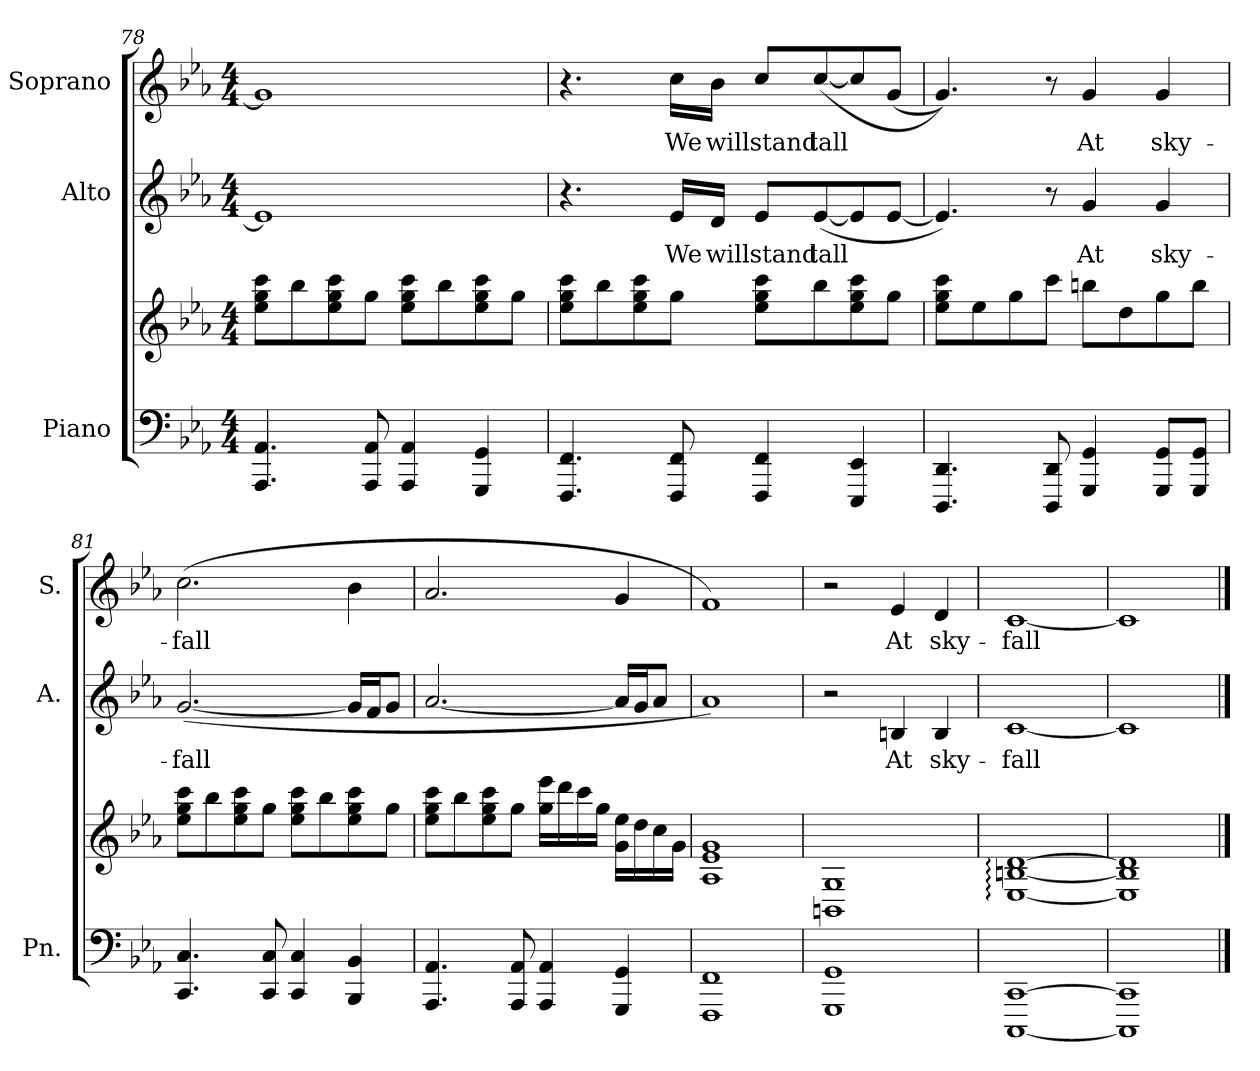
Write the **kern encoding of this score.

**kern	**kern	**kern	**text	**kern	**text
*part3	*part3	*part2	*part2	*part1	*part1
*staff4	*staff3	*staff2	*staff2	*staff1	*staff1
*I"Piano	*	*I"Alto	*	*I"Soprano	*
*I'Pn.	*	*I'A.	*	*I'S.	*
*clefF4	*clefG2	*clefG2	*	*clefG2	*
*k[b-e-a-]	*k[b-e-a-]	*k[b-e-a-]	*	*k[b-e-a-]	*
*M4/4	*M4/4	*M4/4	*	*M4/4	*
=78	=78	=78	=78	=78	=78
4.AAA-/ 4.AA-/	8ee-\ 8gg\ 8ccc\L	1e-]	.	1g]	.
.	8bb-\	.	.	.	.
.	8ee-\ 8gg\ 8ccc\	.	.	.	.
8AAA-/ 8AA-/	8gg\J	.	.	.	.
4AAA-/ 4AA-/	8ee-\ 8gg\ 8ccc\L	.	.	.	.
.	8bb-\	.	.	.	.
4GGG/ 4GG/	8ee-\ 8gg\ 8ccc\	.	.	.	.
.	8gg\J	.	.	.	.
!!LO:LB:g=z
=79	=79	=79	=79	=79	=79
4.FFF/ 4.FF/	8ee-\ 8gg\ 8ccc\L	4.r	.	4.r	.
.	8bb-\	.	.	.	.
.	8ee-\ 8gg\ 8ccc\	.	.	.	.
!	!	!	!LO:LY:b	!	!LO:LY:b
8FFF/ 8FF/	8gg\J	16e-/LL	We	16cc\LL	We
!	!	!	!LO:LY:b	!	!LO:LY:b
.	.	16d/JJ	will	16b-\JJ	will
!	!	!	!LO:LY:b	!	!LO:LY:b
4FFF/ 4FF/	8ee-\ 8gg\ 8ccc\L	8e-/L	stand	8cc/L	stand
!	!	!	!LO:LY:b	!	!LO:LY:b
.	8bb-\	(<[8e-/	tall	(<[8cc/	tall
4EEE-/ 4EE-/	8ee-\ 8gg\ 8ccc\	8e-/]	.	8cc/]	.
.	8gg\J	[8e-/J	.	(<8g/J	.
=80	=80	=80	=80	=80	=80
4.DDD/ 4.DD/	8ee-\ 8gg\ 8ccc\L	4.e-/])	.	4.g/))	.
.	8ee-\	.	.	.	.
.	8gg\	.	.	.	.
8DDD/ 8DD/	8ccc\J	8r	.	8r	.
!	!	!	!LO:LY:b	!	!LO:LY:b
4GGG/ 4GG/	8bbn\L	4g/	At	4g/	At
.	8dd\	.	.	.	.
!	!	!	!LO:LY:b	!	!LO:LY:b
8GGG/ 8GG/L	8gg\	4g/	sky-	4g/	sky-
8GGG/ 8GG/J	8bb\J	.	.	.	.
=81	=81	=81	=81	=81	=81
!	!	!	!LO:LY:b	!	!LO:LY:b
4.CC/ 4.C/	8ee-\ 8gg\ 8ccc\L	(>[2.g/	-fall	(>2.cc\	-fall
.	8bb-\	.	.	.	.
.	8ee-\ 8gg\ 8ccc\	.	.	.	.
8CC/ 8C/	8gg\J	.	.	.	.
4CC/ 4C/	8ee-\ 8gg\ 8ccc\L	.	.	.	.
.	8bb-\	.	.	.	.
4BBB-/ 4BB-/	8ee-\ 8gg\ 8ccc\	16g/LL]	.	4b-\	.
.	.	16f/J	.	.	.
.	8gg\J	8g/J	.	.	.
!!LO:PB:g=z
=82	=82	=82	=82	=82	=82
4.AAA-/ 4.AA-/	8ee-\ 8gg\ 8ccc\L	[2.a-/	.	2.a-/	.
.	8bb-\	.	.	.	.
.	8ee-\ 8gg\ 8ccc\	.	.	.	.
8AAA-/ 8AA-/	8gg\J	.	.	.	.
4AAA-/ 4AA-/	16gg\ 16eee-\LL	.	.	.	.
.	16ddd\	.	.	.	.
.	16ccc\	.	.	.	.
.	16gg\JJ	.	.	.	.
4GGG/ 4GG/	16g\ 16ee-\LL	16a-/LL]	.	4g/	.
.	16dd\	16g/J	.	.	.
.	16cc\	8a-/J	.	.	.
.	16g\JJ	.	.	.	.
=83	=83	=83	=83	=83	=83
1FFF 1FF	1A- 1e- 1g	1a-)	.	1f)	.
=84	=84	=84	=84	=84	=84
1GGG 1GG	1BBn 1G	2r	.	2r	.
!	!	!	!LO:LY:b	!	!LO:LY:b
.	.	4Bn/	At	4e-/	At
!	!	!	!LO:LY:b	!	!LO:LY:b
.	.	4B/	sky-	4d/	sky-
=85	=85	=85	=85	=85	=85
!	!	!	!LO:LY:b	!	!LO:LY:b
[1CCC [1CC	[1E-: [1Bn: [1d:	[1c	-fall	[1c	-fall
=86	=86	=86	=86	=86	=86
1CCC] 1CC]	1E-] 1B] 1d]	1c]	.	1c]	.
==	==	==	==	==	==
*-	*-	*-	*-	*-	*-
